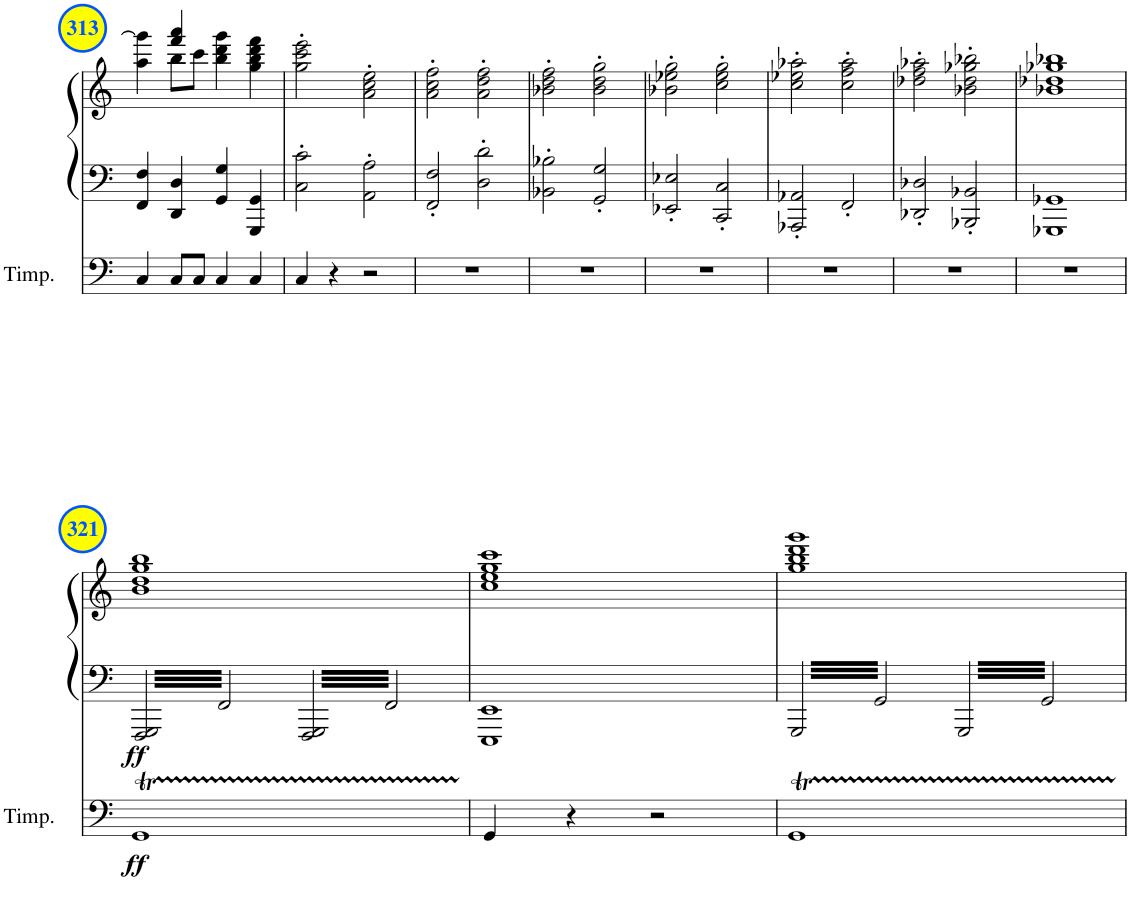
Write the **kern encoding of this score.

**kern	**dynam	**kern	**kern	**dynam
*part2	*part2	*part1	*part1	*part1
*staff3	*staff3	*staff2	*staff1	*staff1/2
*I"Timpani	*	*I"Piano	*	*
*I'Timp.	*	*I'Pno	*	*
!!LO:PB:g=z
*clefF4	*	*clefF4	*clefG2	*
*k[]	*	*k[]	*k[]	*
*M4/4	*	*M4/4	*M4/4	*
*met(c)	*	*met(c)	*met(c)	*
=313	=313	=313	=313	=313
*	*	*	*^	*
4C/	.	4FF/ 4F/	4aa\ 4ggg\]	4ryy	.
8C/L	.	4DD/ 4D/	4fff/ 4aaa/	8bb\L	.
8C/J	.	.	.	8ccc\J	.
4C/	.	4GG/ 4G/	4bb\ 4ddd\ 4ggg\	2ryy	.
4C/	.	4GGG/ 4GG/	4gg\ 4bb\ 4ddd\ 4fff\	.	.
*	*	*	*v	*v	*
=314	=314	=314	=314	=314
4C/	.	2C\' 2c\'	2gg\' 2ccc\' 2eee\'	.
4r	.	.	.	.
2r	.	2AA\' 2A\'	2a\' 2cc\' 2ee\'	.
=315	=315	=315	=315	=315
1r	.	2FF/' 2F/'	2a\' 2cc\' 2ff\'	.
.	.	2D\' 2d\'	2a\' 2dd\' 2ff\'	.
=316	=316	=316	=316	=316
1r	.	2BB-X\' 2B-X\'	2b-X\' 2dd\' 2ff\'	.
.	.	2GG/' 2G/'	2b-\' 2dd\' 2gg\'	.
=317	=317	=317	=317	=317
1r	.	2EE-X/' 2E-X/'	2b-X\' 2ee-X\' 2gg\'	.
.	.	2CC/' 2C/'	2cc\' 2ee-\' 2gg\'	.
=318	=318	=318	=318	=318
1r	.	2AAA-X/' 2AA-X/'	2cc\' 2ee-X\' 2aa-X\'	.
.	.	2FF'/	2cc\' 2ff\' 2aa-\'	.
=319	=319	=319	=319	=319
1r	.	2DD-X/' 2D-X/'	2dd-X\' 2ff\' 2aa-X\'	.
.	.	2BBB-X/' 2BB-X/'	2b-X\' 2dd-\' 2gg-X\' 2bb-X\'	.
=320	=320	=320	=320	=320
1r	.	1GGG-X 1GG-X	1b-X 1dd-X 1gg-X 1bb-X	.
!!LO:LB:g=z
=321	=321	=321	=321	=321
!	!LO:DY:b	!	!	!LO:DY:b=2
1GGT	ff	6.FFF/ 6.GGG/	1b 1dd 1gg 1bb	ff
.	.	6.FF/	.	.
.	.	6.FFF/ 6.GGG/	.	.
.	.	6.FF/	.	.
=322	=322	=322	=322	=322
4GG/	.	1EEE 1EE	1cc 1ee 1gg 1ccc	.
4r	.	.	.	.
2r	.	.	.	.
=323	=323	=323	=323	=323
1GGT	.	6.GGG/	1gg 1bb 1ddd 1ggg	.
.	.	6.GG/	.	.
.	.	6.GGG/	.	.
.	.	6.GG/	.	.
=	=	=	=	=
*-	*-	*-	*-	*-
